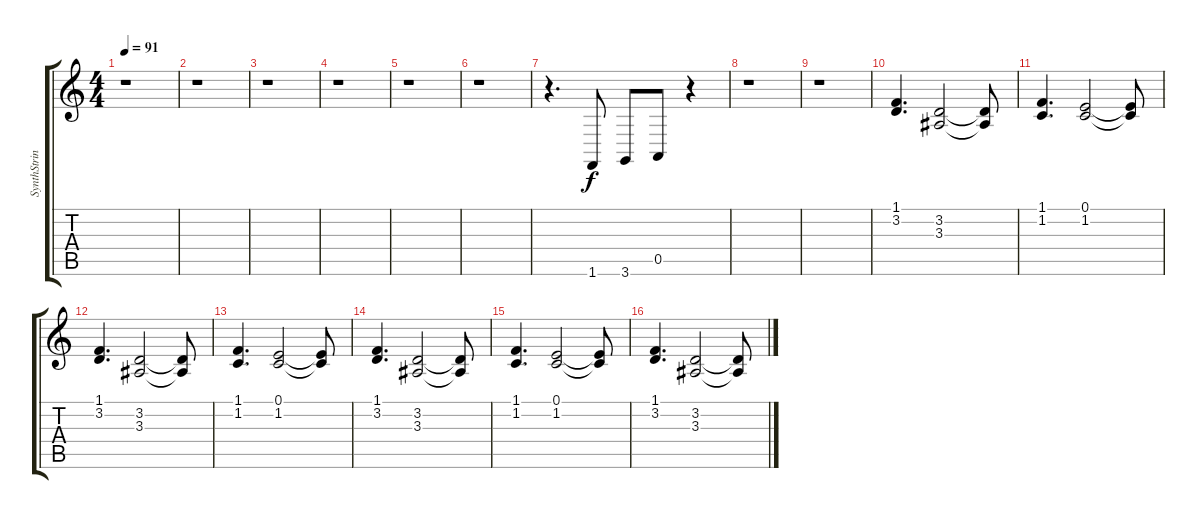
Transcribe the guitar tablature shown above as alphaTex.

\track ("SynthStrings 1" "SynthStrin") {instrument synthstrings1}
\staff {score tabs}
\tuning (E4 B3 G3 D3 A2 E2) {hide}
\ts (4 4)
\tempo 91
\clef g2
\ks c
r.1{dy f} |
r.1 |
r.1 |
r.1 |
r.1 |
r.1 |
r.4{d} 1.6.8 3.6.8 0.5.8 r.4 |
r.1 |
r.1 |
(1.1 3.2).4{d volume 10} (3.2 3.3).2{volume 10} (3.2{t} 3.3{t}).8 |
(1.1 1.2).4{d} (0.1 1.2).2 (0.1{t} 1.2{t}).8 |
(1.1 3.2).4{d} (3.2 3.3).2 (3.2{t} 3.3{t}).8 |
(1.1 1.2).4{d} (0.1 1.2).2 (0.1{t} 1.2{t}).8 |
(1.1 3.2).4{d} (3.2 3.3).2{volume 10} (3.2{t} 3.3{t}).8 |
(1.1 1.2).4{d} (0.1 1.2).2 (0.1{t} 1.2{t}).8 |
(1.1 3.2).4{d} (3.2 3.3).2 (3.2{t} 3.3{t}).8
